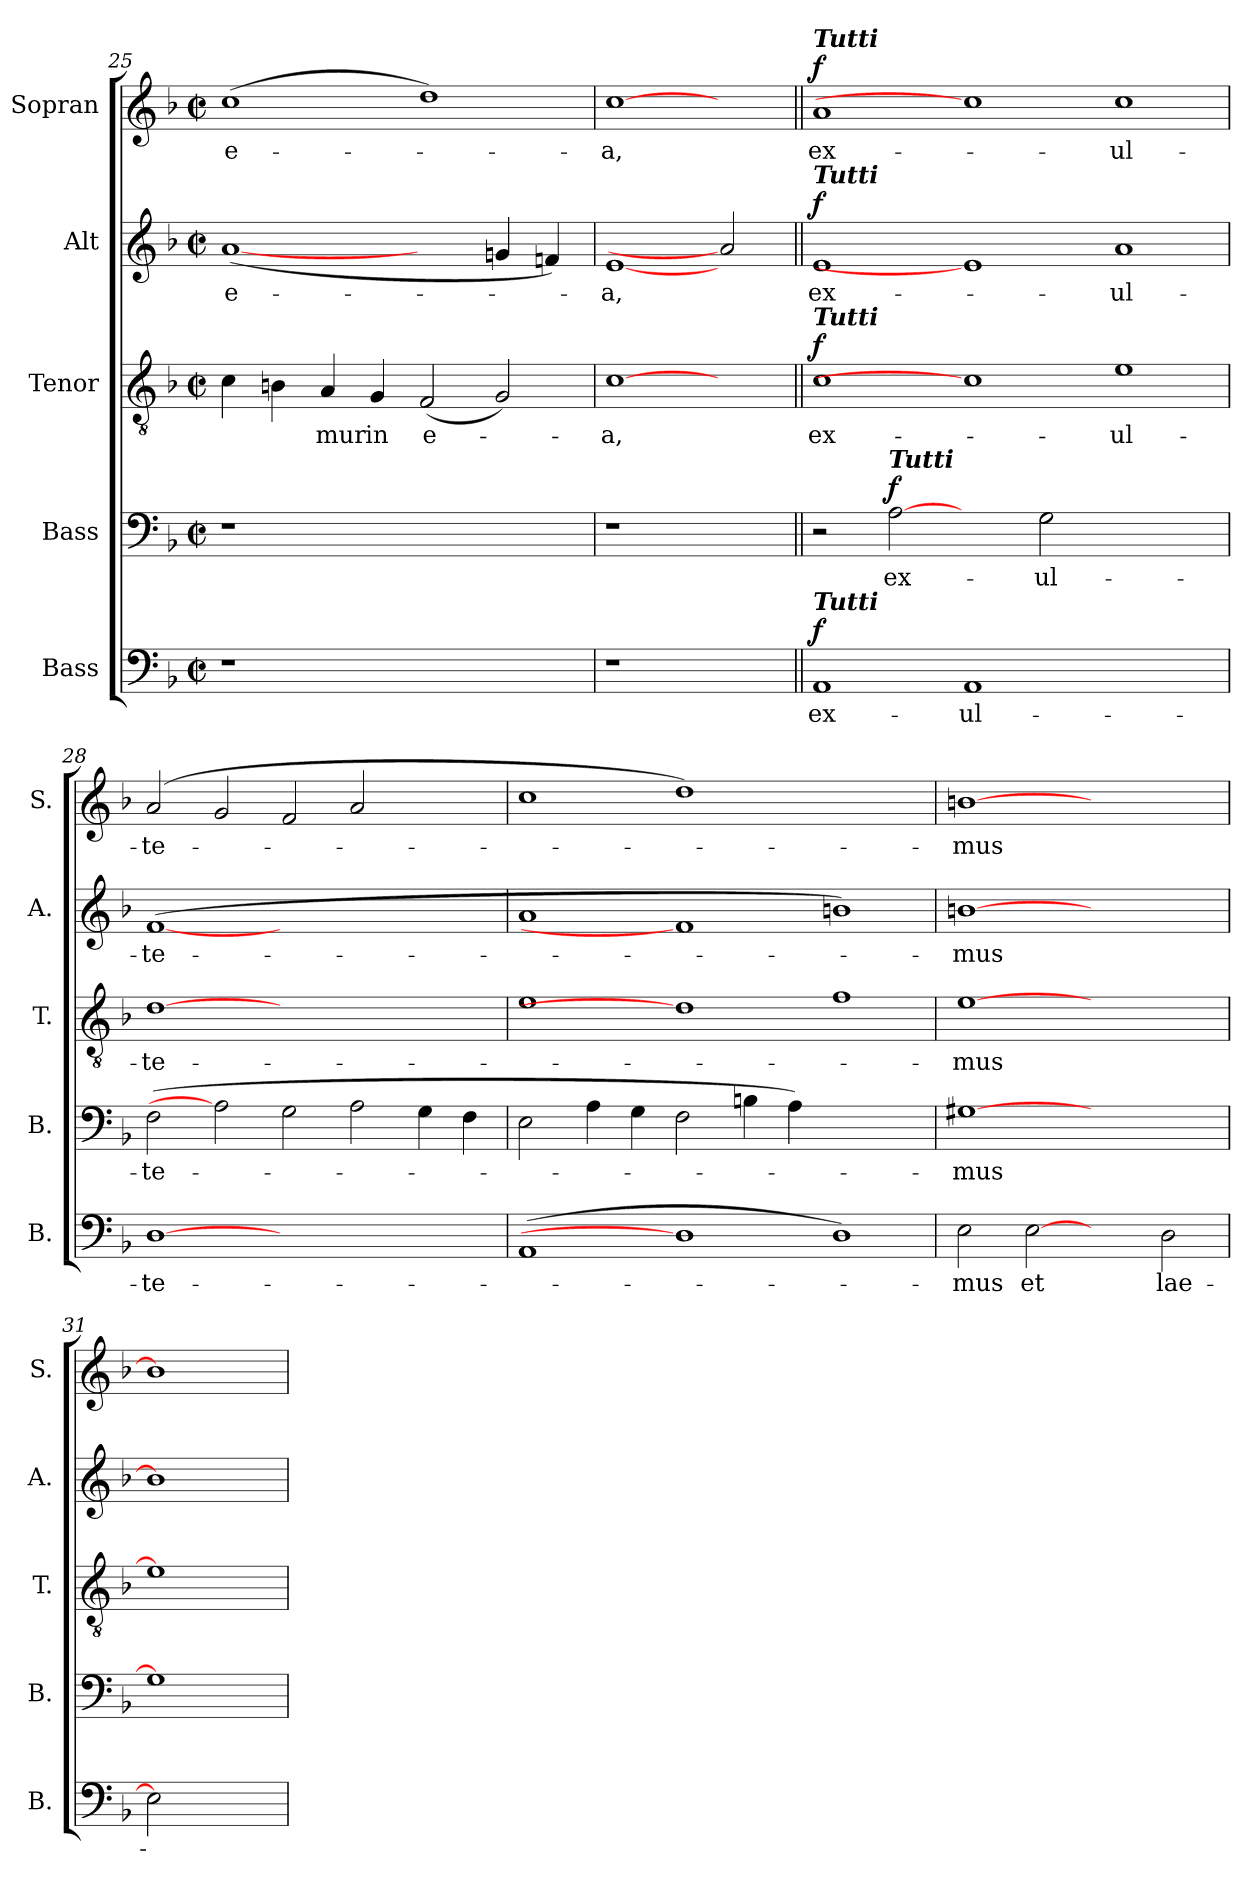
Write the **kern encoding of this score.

**kern	**text	**dynam	**kern	**text	**dynam	**kern	**text	**dynam	**kern	**text	**dynam	**kern	**text	**dynam
*part5	*part5	*part5	*part4	*part4	*part4	*part3	*part3	*part3	*part2	*part2	*part2	*part1	*part1	*part1
*staff5	*staff5	*staff5	*staff4	*staff4	*staff4	*staff3	*staff3	*staff3	*staff2	*staff2	*staff2	*staff1	*staff1	*staff1
*I"Bass	*	*	*I"Bass	*	*	*I"Tenor	*	*	*I"Alt	*	*	*I"Sopran	*	*
*I'B.	*	*	*I'B.	*	*	*I'T.	*	*	*I'A.	*	*	*I'S.	*	*
*clefF4	*	*	*clefF4	*	*	*clefGv2	*	*	*clefG2	*	*	*clefG2	*	*
*k[b-]	*	*	*k[b-]	*	*	*k[b-]	*	*	*k[b-]	*	*	*k[b-]	*	*
*F:	*	*	*F:	*	*	*F:	*	*	*F:	*	*	*F:	*	*
*M2/2	*	*	*M2/2	*	*	*M2/2	*	*	*M2/2	*	*	*M2/2	*	*
*met(c|)	*	*	*met(c|)	*	*	*met(c|)	*	*	*met(c|)	*	*	*met(c|)	*	*
=25	=25	=25	=25	=25	=25	=25	=25	=25	=25	=25	=25	=25	=25	=25
!	!	!	!	!	!	!	!	!	!	!LO:LY:b	!	!	!LO:LY:b	!
1r	.	.	1r	.	.	4c\	.	.	(<[1a	e-	.	(>1cc	e-	.
.	.	.	.	.	.	4Bn\	.	.	.	.	.	.	.	.
!	!	!	!	!	!	!	!LO:LY:b	!	!	!	!	!	!	!
.	.	.	.	.	.	4A/	-mur	.	.	.	.	.	.	.
!	!	!	!	!	!	!	!LO:LY:b	!	!	!	!	!	!	!
.	.	.	.	.	.	4G/	in	.	.	.	.	.	.	.
!	!	!	!	!	!	!	!LO:LY:b	!	!	!	!	!	!	!
1ryy	.	.	1ryy	.	.	(<2F/	e-	.	2ryy	.	.	1dd)	.	.
.	.	.	.	.	.	2G/)	.	.	4gn/	.	.	.	.	.
.	.	.	.	.	.	.	.	.	4fn/)	.	.	.	.	.
=26	=26	=26	=26	=26	=26	=26	=26	=26	=26	=26	=26	=26	=26	=26
!	!	!	!	!	!	!	!LO:LY:b	!	!	!LO:LY:b	!	!	!LO:LY:b	!
1r	.	.	1r	.	.	[1c	-a,	.	[1e	-a,	.	[1cc	-a,	.
2ryy	.	.	2ryy	.	.	2ryy	.	.	2a]	.	.	2ryy	.	.
=27||	=27||	=27||	=27||	=27||	=27||	=27||	=27||	=27||	=27||	=27||	=27||	=27||	=27||	=27||
!	!	!	!	!	!	!	!	!	!	!	!	!LO:TX:a:Bi:t=Tutti	!	!
!	!	!	!	!	!	!	!	!	!LO:TX:a:Bi:t=Tutti	!	!	!	!	!
!	!	!	!	!	!	!LO:TX:a:Bi:t=Tutti	!	!	!	!	!	!	!	!
!LO:TX:a:Bi:t=Tutti	!	!	!	!	!	!	!	!	!	!	!	!	!	!
!	!LO:LY:b	!LO:DY:a	!	!	!	!	!LO:LY:b	!LO:DY:a	!	!LO:LY:b	!LO:DY:a	!	!LO:LY:b	!LO:DY:a
1AA	ex-	f	2r	.	.	1c	ex-	f	1e	ex-	f	1a	ex-	f
!	!	!	!LO:TX:a:Bi:t=Tutti	!	!	!	!	!	!	!	!	!	!	!
!	!	!	!	!LO:LY:b	!LO:DY:a	!	!	!	!	!	!	!	!	!
.	.	.	[2A	ex-	f	.	.	.	.	.	.	.	.	.
!	!LO:LY:b	!	!	!	!	!	!	!	!	!	!	!	!	!
1AA	-ul-	.	2ryy	.	.	1c]	.	.	1e]	.	.	1cc]	.	.
!	!	!	!	!LO:LY:b	!	!	!	!	!	!	!	!	!	!
.	.	.	2G\	-ul-	.	.	.	.	.	.	.	.	.	.
!	!	!	!	!	!	!	!LO:LY:b	!	!	!LO:LY:b	!	!	!LO:LY:b	!
1ryy	.	.	1ryy	.	.	1e	-ul-	.	1a	-ul-	.	1cc	-ul-	.
=28	=28	=28	=28	=28	=28	=28	=28	=28	=28	=28	=28	=28	=28	=28
!	!LO:LY:b	!	!	!LO:LY:b	!	!	!LO:LY:b	!	!	!LO:LY:b	!	!	!LO:LY:b	!
[1D	-te-	.	(>2F\	-te-	.	[1d	-te-	.	(>[1f	-te-	.	(<2a/	-te-	.
.	.	.	2A]	.	.	.	.	.	.	.	.	2g/	.	.
1.ryy	.	.	2G\	.	.	1.ryy	.	.	1.ryy	.	.	2f/	.	.
.	.	.	2A\	.	.	.	.	.	.	.	.	2a/	.	.
.	.	.	4G\	.	.	.	.	.	.	.	.	2ryy	.	.
.	.	.	4F\	.	.	.	.	.	.	.	.	.	.	.
!!LO:PB:g=z
=29	=29	=29	=29	=29	=29	=29	=29	=29	=29	=29	=29	=29	=29	=29
(>1AA	.	.	2E\	.	.	1e	.	.	1a	.	.	1cc	.	.
.	.	.	4A\	.	.	.	.	.	.	.	.	.	.	.
.	.	.	4G\	.	.	.	.	.	.	.	.	.	.	.
1D]	.	.	2F\	.	.	1d]	.	.	1f]	.	.	1dd)	.	.
.	.	.	4Bn\	.	.	.	.	.	.	.	.	.	.	.
.	.	.	4A\)	.	.	.	.	.	.	.	.	.	.	.
1D)	.	.	1ryy	.	.	1f	.	.	1bn)	.	.	1ryy	.	.
=30	=30	=30	=30	=30	=30	=30	=30	=30	=30	=30	=30	=30	=30	=30
!	!LO:LY:b	!	!	!LO:LY:b	!	!	!LO:LY:b	!	!	!LO:LY:b	!	!	!LO:LY:b	!
2E\	-mus	.	[1G#X	-mus	.	[1e	-mus	.	[1bn	-mus	.	[1bn	-mus	.
!	!LO:LY:b	!	!	!	!	!	!	!	!	!	!	!	!	!
[2E	et	.	.	.	.	.	.	.	.	.	.	.	.	.
2ryy	.	.	1ryy	.	.	1ryy	.	.	1ryy	.	.	1ryy	.	.
!	!LO:LY:b	!	!	!	!	!	!	!	!	!	!	!	!	!
2D\	lae-	.	.	.	.	.	.	.	.	.	.	.	.	.
=31	=31	=31	=31	=31	=31	=31	=31	=31	=31	=31	=31	=31	=31	=31
2E]	.	.	1G#]	.	.	1e]	.	.	1b]	.	.	1b]	.	.
2ryy	.	.	.	.	.	.	.	.	.	.	.	.	.	.
=	=	=	=	=	=	=	=	=	=	=	=	=	=	=
*-	*-	*-	*-	*-	*-	*-	*-	*-	*-	*-	*-	*-	*-	*-
